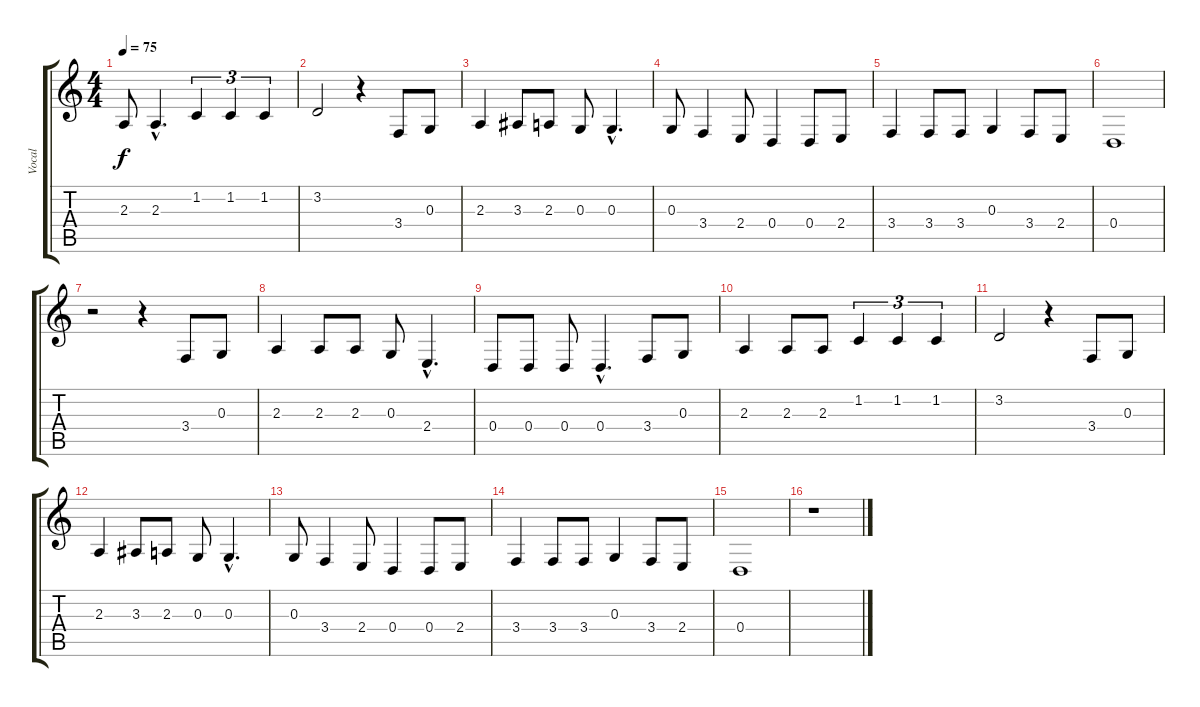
\track ("Vocal" "Vocal") {instrument honkytonkpiano}
\staff {score tabs}
\tuning (E4 B3 G3 D3 A2 E2) {hide}
\ts (4 4)
\tempo 75
\clef g2
\ks c
2.3.8{dy f} 2.3{hac}.4{d} 1.2.4{tu (3 2)} 1.2.4{tu (3 2)} 1.2.4{tu (3 2)} |
3.2.2 r.4 3.4.8 0.3.8 |
2.3.4 3.3.8 2.3.8 0.3.8 0.3{hac}.4{d} |
0.3.8 3.4.4 2.4.8 0.4.4 0.4.8 2.4.8 |
3.4.4 3.4.8 3.4.8 0.3.4 3.4.8 2.4.8 |
0.4.1 |
r.2 r.4 3.4.8 0.3.8 |
2.3.4 2.3.8 2.3.8 0.3.8 2.4{hac}.4{d} |
0.4.8 0.4.8 0.4.8 0.4{hac}.4{d} 3.4.8 0.3.8 |
2.3.4 2.3.8 2.3.8 1.2.4{tu (3 2)} 1.2.4{tu (3 2)} 1.2.4{tu (3 2)} |
3.2.2 r.4 3.4.8 0.3.8 |
2.3.4 3.3.8 2.3.8 0.3.8 0.3{hac}.4{d} |
0.3.8 3.4.4 2.4.8 0.4.4 0.4.8 2.4.8 |
3.4.4 3.4.8 3.4.8 0.3.4 3.4.8 2.4.8 |
0.4.1 |
r.1
